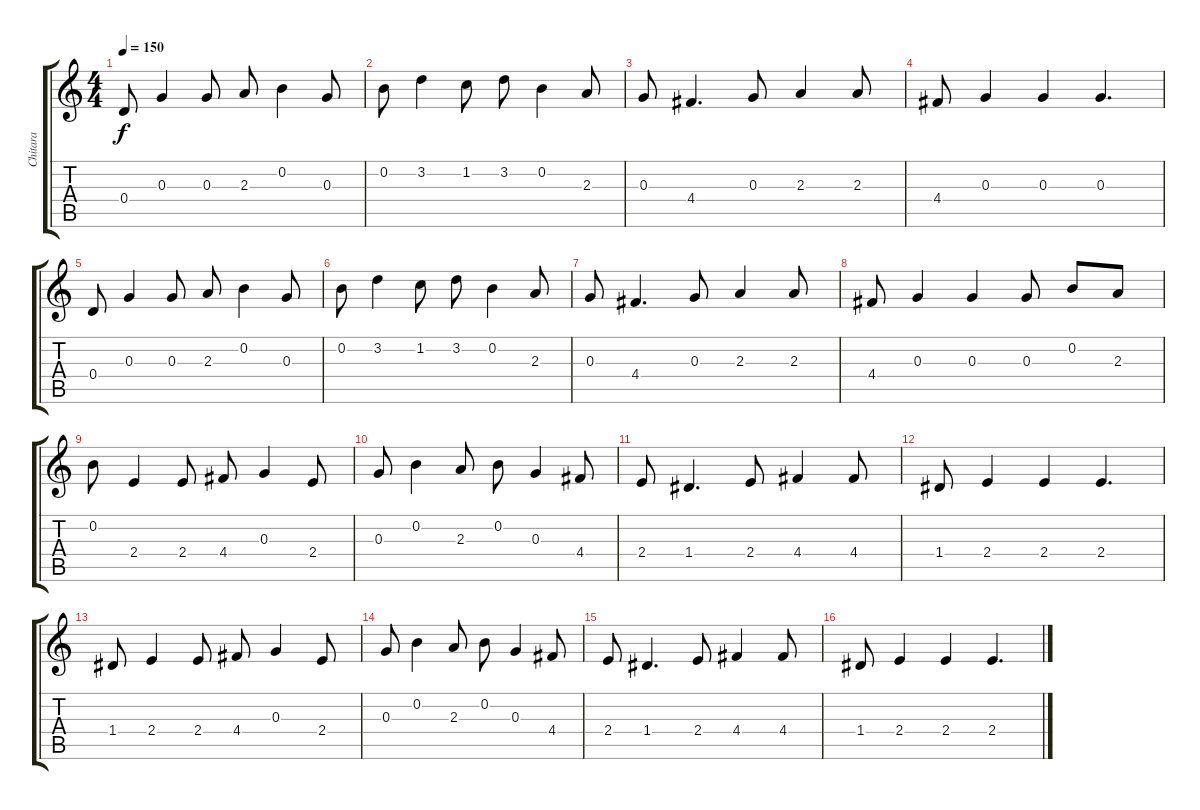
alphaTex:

\track ("Chitara" "Chitara") {instrument acousticguitarsteel}
\staff {score tabs}
\tuning (E4 B3 G3 D3 A2 E2) {hide}
\ts (4 4)
\tempo 150
\clef g2
\ks c
0.4.8{dy f} 0.3.4 0.3.8 2.3.8 0.2.4 0.3.8 |
0.2.8 3.2.4 1.2.8 3.2.8 0.2.4 2.3.8 |
0.3.8 4.4.4{d} 0.3.8 2.3.4 2.3.8 |
4.4.8 0.3.4 0.3.4 0.3.4{d} |
0.4.8 0.3.4 0.3.8 2.3.8 0.2.4 0.3.8 |
0.2.8 3.2.4 1.2.8 3.2.8 0.2.4 2.3.8 |
0.3.8 4.4.4{d} 0.3.8 2.3.4 2.3.8 |
4.4.8 0.3.4 0.3.4 0.3.8 0.2.8 2.3.8 |
0.2.8 2.4.4 2.4.8 4.4.8 0.3.4 2.4.8 |
0.3.8 0.2.4 2.3.8 0.2.8 0.3.4 4.4.8 |
2.4.8 1.4.4{d} 2.4.8 4.4.4 4.4.8 |
1.4.8 2.4.4 2.4.4 2.4.4{d} |
1.4.8 2.4.4 2.4.8 4.4.8 0.3.4 2.4.8 |
0.3.8 0.2.4 2.3.8 0.2.8 0.3.4 4.4.8 |
2.4.8 1.4.4{d} 2.4.8 4.4.4 4.4.8 |
1.4.8 2.4.4 2.4.4 2.4.4{d}
